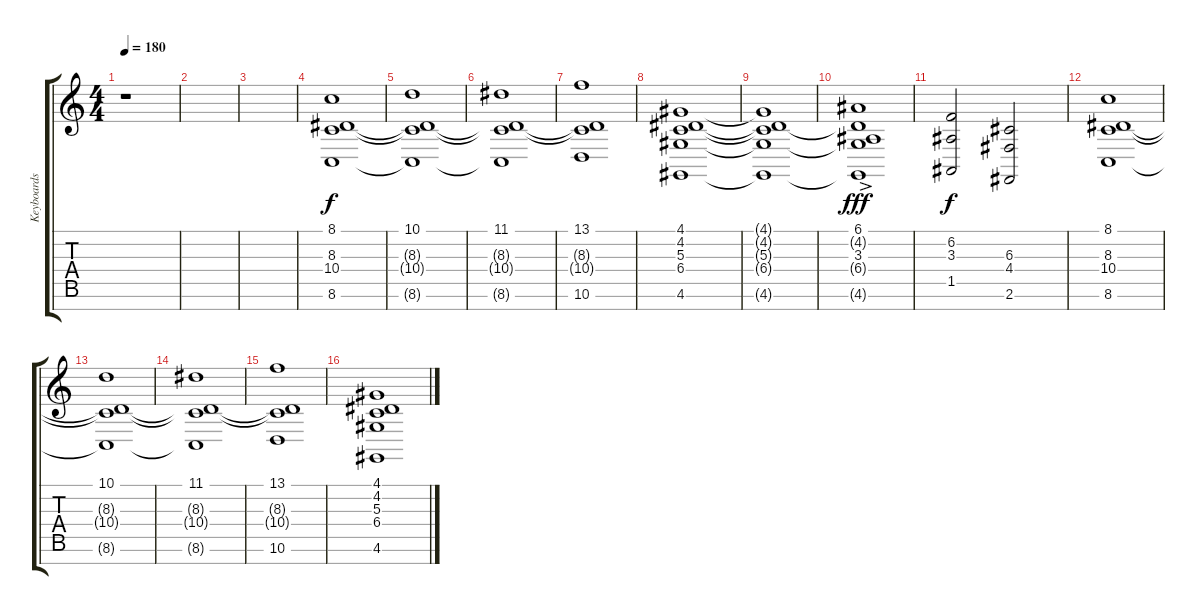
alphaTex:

\track ("Keyboards 4" "Keyboards ") {instrument stringensemble1}
\staff {score tabs}
\tuning (E4 B3 G3 D3 A2 E2 B1) {hide}
\ts (4 4)
\tempo 180
\clef g2
\ks c
r.1{dy f} |
|
|
(8.1 8.3 10.4 8.6).1{volume 10 instrument choiraahs} |
(10.1 8.3{t} 10.4{t} 8.6{t}).1 |
(11.1 8.3{t} 10.4{t} 8.6{t}).1 |
(13.1 8.3{t} 10.4{t} 10.6).1 |
(4.1 4.2 5.3 6.4 4.6).1 |
(4.1{t} 4.2{t} 5.3{t} 6.4{t} 4.6{t}).1 |
(6.1 4.2{t} 3.3{ac} 6.4{t} 4.6{t}).1{dy fff} |
(6.2 3.3 1.5).2{dy f} (6.3 4.4 2.6).2 |
(8.1 8.3 10.4 8.6).1 |
(10.1 8.3{t} 10.4{t} 8.6{t}).1 |
(11.1 8.3{t} 10.4{t} 8.6{t}).1 |
(13.1 8.3{t} 10.4{t} 10.6).1 |
(4.1 4.2 5.3 6.4 4.6).1
